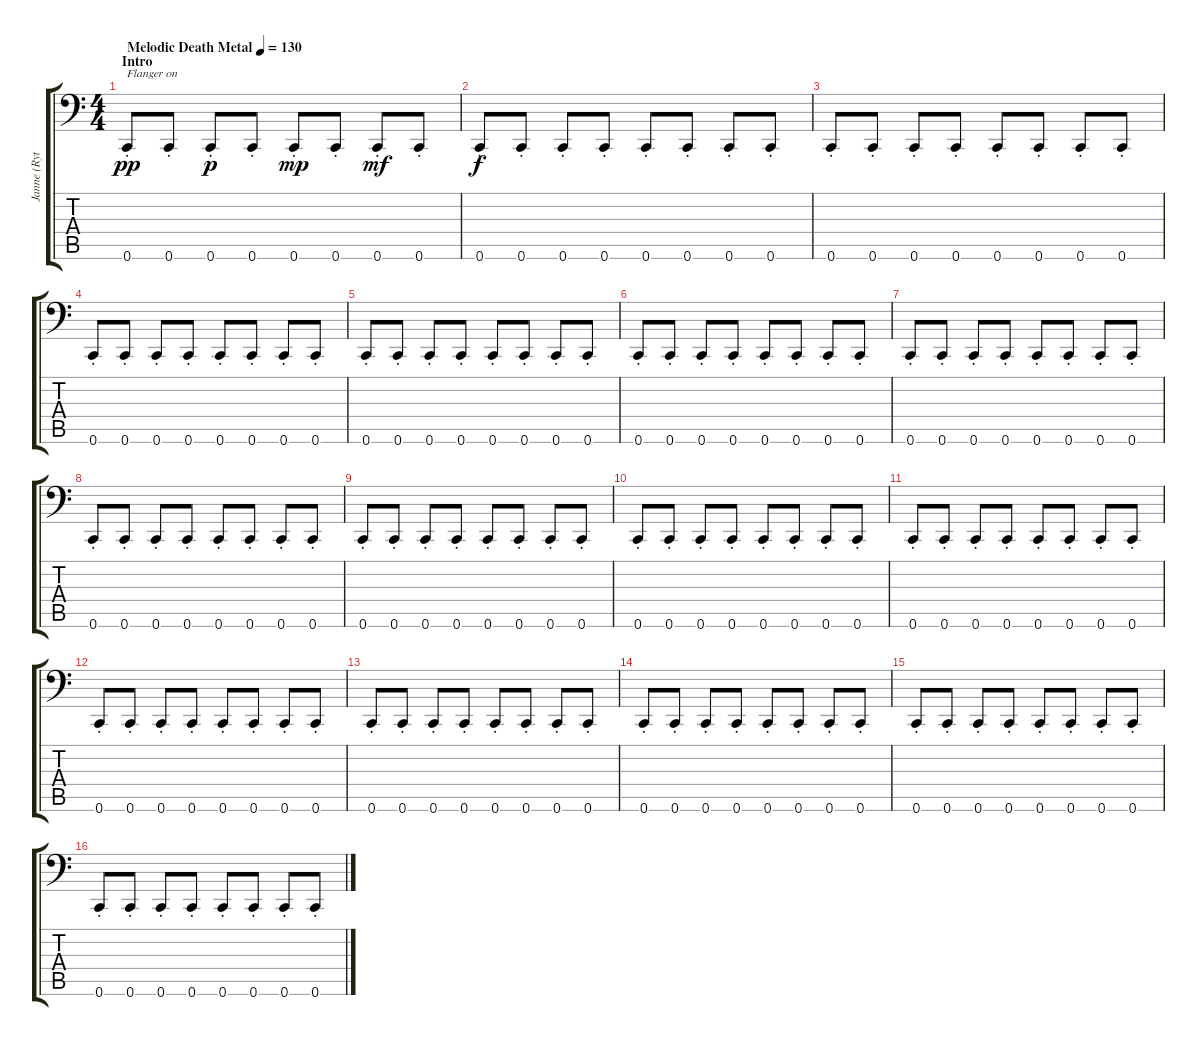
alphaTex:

\track ("Janne (Rythm II)" "Janne (Ryt") {instrument synthbass2}
\staff {score tabs}
\tuning (D3 A2 F2 C2 G1 C1) {hide}
\ts (4 4)
\section ("" "Intro")
\tempo (130 "Melodic Death Metal")
\clef f4
\ks c
0.6{st}.8{txt "Flanger on" dy pp volume 13 balance 8 instrument synthbass2} 0.6{st}.8 0.6{st}.8{dy p} 0.6{st}.8 0.6{st}.8{dy mp} 0.6{st}.8 0.6{st}.8{dy mf} 0.6{st}.8 |
0.6{st}.8{dy f} 0.6{st}.8 0.6{st}.8 0.6{st}.8 0.6{st}.8 0.6{st}.8 0.6{st}.8 0.6{st}.8 |
0.6{st}.8 0.6{st}.8 0.6{st}.8 0.6{st}.8 0.6{st}.8 0.6{st}.8 0.6{st}.8 0.6{st}.8 |
0.6{st}.8 0.6{st}.8 0.6{st}.8 0.6{st}.8 0.6{st}.8 0.6{st}.8 0.6{st}.8 0.6{st}.8 |
0.6{st}.8 0.6{st}.8 0.6{st}.8 0.6{st}.8 0.6{st}.8 0.6{st}.8 0.6{st}.8 0.6{st}.8 |
0.6{st}.8 0.6{st}.8 0.6{st}.8 0.6{st}.8 0.6{st}.8 0.6{st}.8 0.6{st}.8 0.6{st}.8 |
0.6{st}.8 0.6{st}.8 0.6{st}.8 0.6{st}.8 0.6{st}.8 0.6{st}.8 0.6{st}.8 0.6{st}.8 |
0.6{st}.8 0.6{st}.8 0.6{st}.8 0.6{st}.8 0.6{st}.8 0.6{st}.8 0.6{st}.8 0.6{st}.8 |
0.6{st}.8 0.6{st}.8 0.6{st}.8 0.6{st}.8 0.6{st}.8 0.6{st}.8 0.6{st}.8 0.6{st}.8 |
0.6{st}.8 0.6{st}.8 0.6{st}.8 0.6{st}.8 0.6{st}.8 0.6{st}.8 0.6{st}.8 0.6{st}.8 |
0.6{st}.8 0.6{st}.8 0.6{st}.8 0.6{st}.8 0.6{st}.8 0.6{st}.8 0.6{st}.8 0.6{st}.8 |
0.6{st}.8 0.6{st}.8 0.6{st}.8 0.6{st}.8 0.6{st}.8 0.6{st}.8 0.6{st}.8 0.6{st}.8 |
0.6{st}.8 0.6{st}.8 0.6{st}.8 0.6{st}.8 0.6{st}.8 0.6{st}.8 0.6{st}.8 0.6{st}.8 |
0.6{st}.8 0.6{st}.8 0.6{st}.8 0.6{st}.8 0.6{st}.8 0.6{st}.8 0.6{st}.8 0.6{st}.8 |
0.6{st}.8 0.6{st}.8 0.6{st}.8 0.6{st}.8 0.6{st}.8 0.6{st}.8 0.6{st}.8 0.6{st}.8 |
0.6{st}.8 0.6{st}.8 0.6{st}.8 0.6{st}.8 0.6{st}.8 0.6{st}.8 0.6{st}.8 0.6{st}.8
